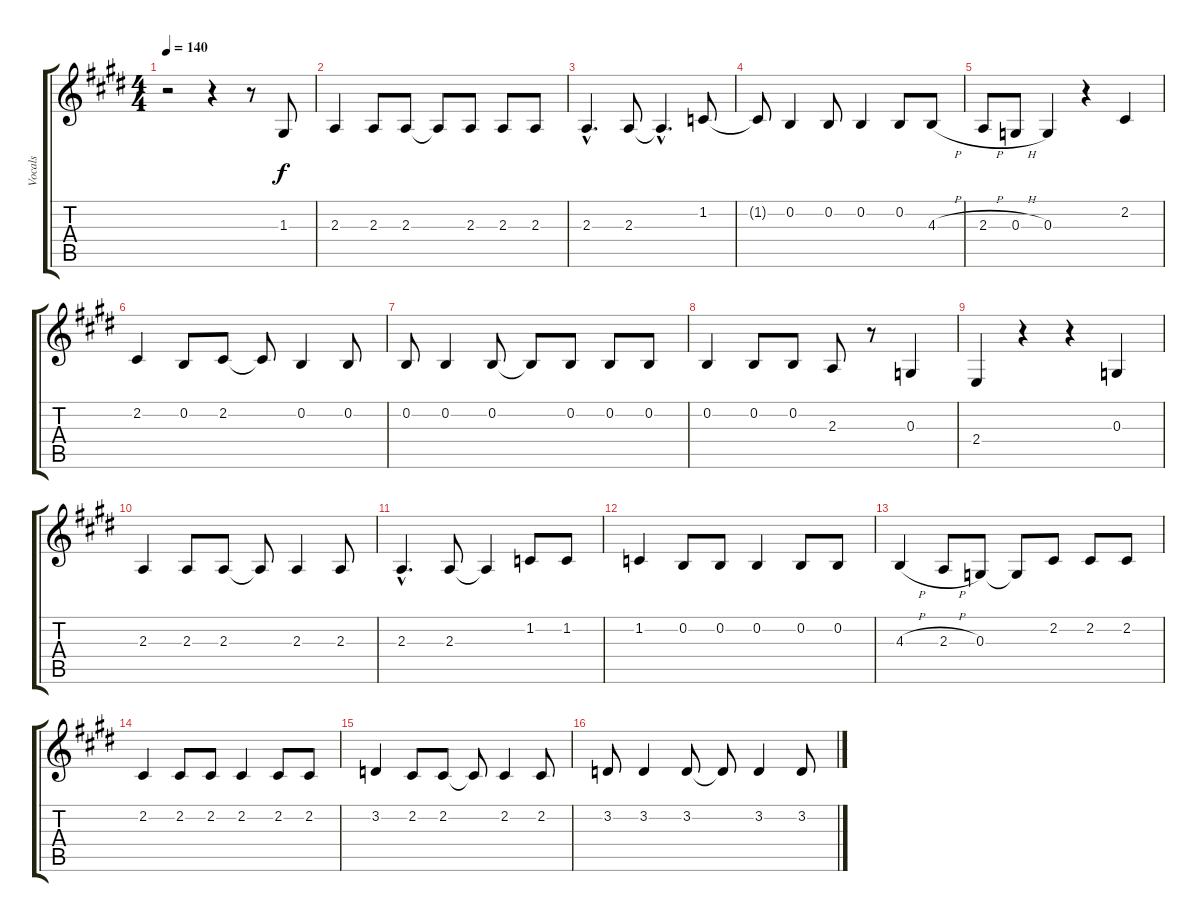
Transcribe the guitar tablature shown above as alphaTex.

\track ("Vocals" "Vocals") {instrument lead2sawtooth}
\staff {score tabs}
\tuning (E4 B3 G3 D3 A2 E2) {hide}
\ts (4 4)
\tempo 140
\clef g2
\ks e
r.2{dy f} r.4 r.8 1.3.8 |
2.3.4 2.3.8 2.3.8 2.3{t}.8 2.3.8 2.3.8 2.3.8 |
2.3{hac}.4{d} 2.3.8 2.3{hac t}.4{d} 1.2.8 |
1.2{t}.8 0.2.4 0.2.8 0.2.4 0.2.8 4.3{h}.8 |
2.3{h}.8 0.3{h}.8 0.3.4 r.4 2.2.4 |
2.2.4 0.2.8 2.2.8 2.2{t}.8 0.2.4 0.2.8 |
0.2.8 0.2.4 0.2.8 0.2{t}.8 0.2.8 0.2.8 0.2.8 |
0.2.4 0.2.8 0.2.8 2.3.8 r.8 0.3.4 |
2.4.4 r.4 r.4 0.3.4 |
2.3.4 2.3.8 2.3.8 2.3{t}.8 2.3.4 2.3.8 |
2.3{hac}.4{d} 2.3.8 2.3{t}.4 1.2.8 1.2.8 |
1.2.4 0.2.8 0.2.8 0.2.4 0.2.8 0.2.8 |
4.3{h}.4 2.3{h}.8 0.3.8 0.3{t}.8 2.2.8 2.2.8 2.2.8 |
2.2.4 2.2.8 2.2.8 2.2.4 2.2.8 2.2.8 |
3.2.4 2.2.8 2.2.8 2.2{t}.8 2.2.4 2.2.8 |
3.2.8 3.2.4 3.2.8 3.2{t}.8 3.2.4 3.2.8
